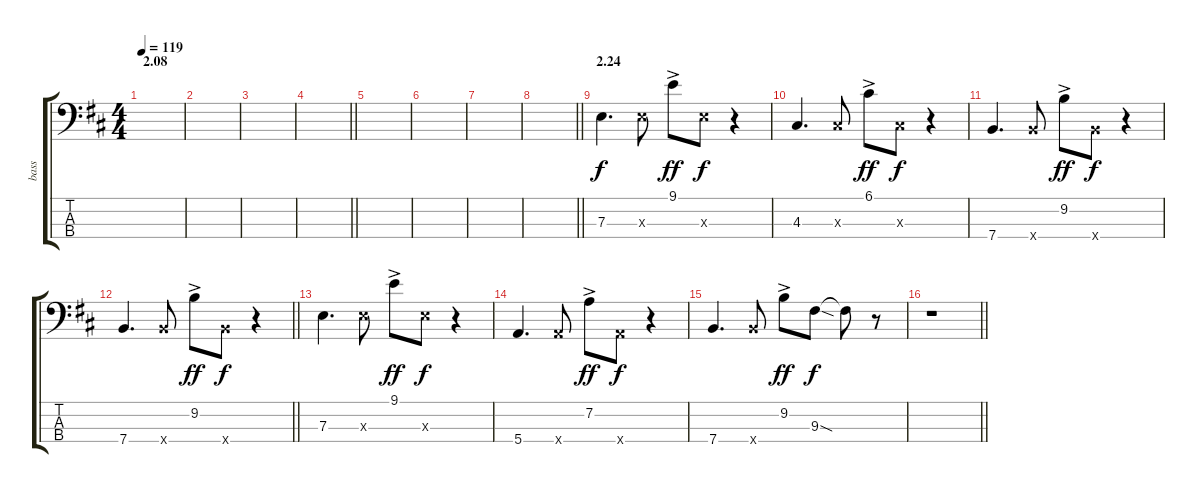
\track ("bass" "bass") {instrument slapbass2}
\staff {score tabs}
\tuning (G2 D2 A1 E1) {hide}
\ts (4 4)
\section ("" "2.08")
\tempo 119
\clef f4
\ks d
|
|
|
\barLineRight lightlight
|
|
|
|
\barLineRight lightlight
|
\section ("" "2.24")
7.3.4{d} 7.3{x}.8 9.1{ac}.8{dy ff} 7.3{x}.8{dy f} r.4 |
4.3.4{d} 4.3{x}.8 6.1{ac}.8{dy ff} 4.3{x}.8{dy f} r.4 |
7.4.4{d} 7.4{x}.8 9.2{ac}.8{dy ff} 7.4{x}.8{dy f} r.4 |
\barLineRight lightlight
7.4.4{d} 7.4{x}.8 9.2{ac}.8{dy ff} 7.4{x}.8{dy f} r.4 |
7.3.4{d} 7.3{x}.8 9.1{ac}.8{dy ff} 7.3{x}.8{dy f} r.4 |
5.4.4{d} 5.4{x}.8 7.2{ac}.8{dy ff} 5.4{x}.8{dy f} r.4 |
7.4.4{d} 7.4{x}.8 9.2{ac}.8{dy ff} 9.3{sod}.8{dy f} 9.3{t}.8 r.8 |
\barLineRight lightlight
r.1
